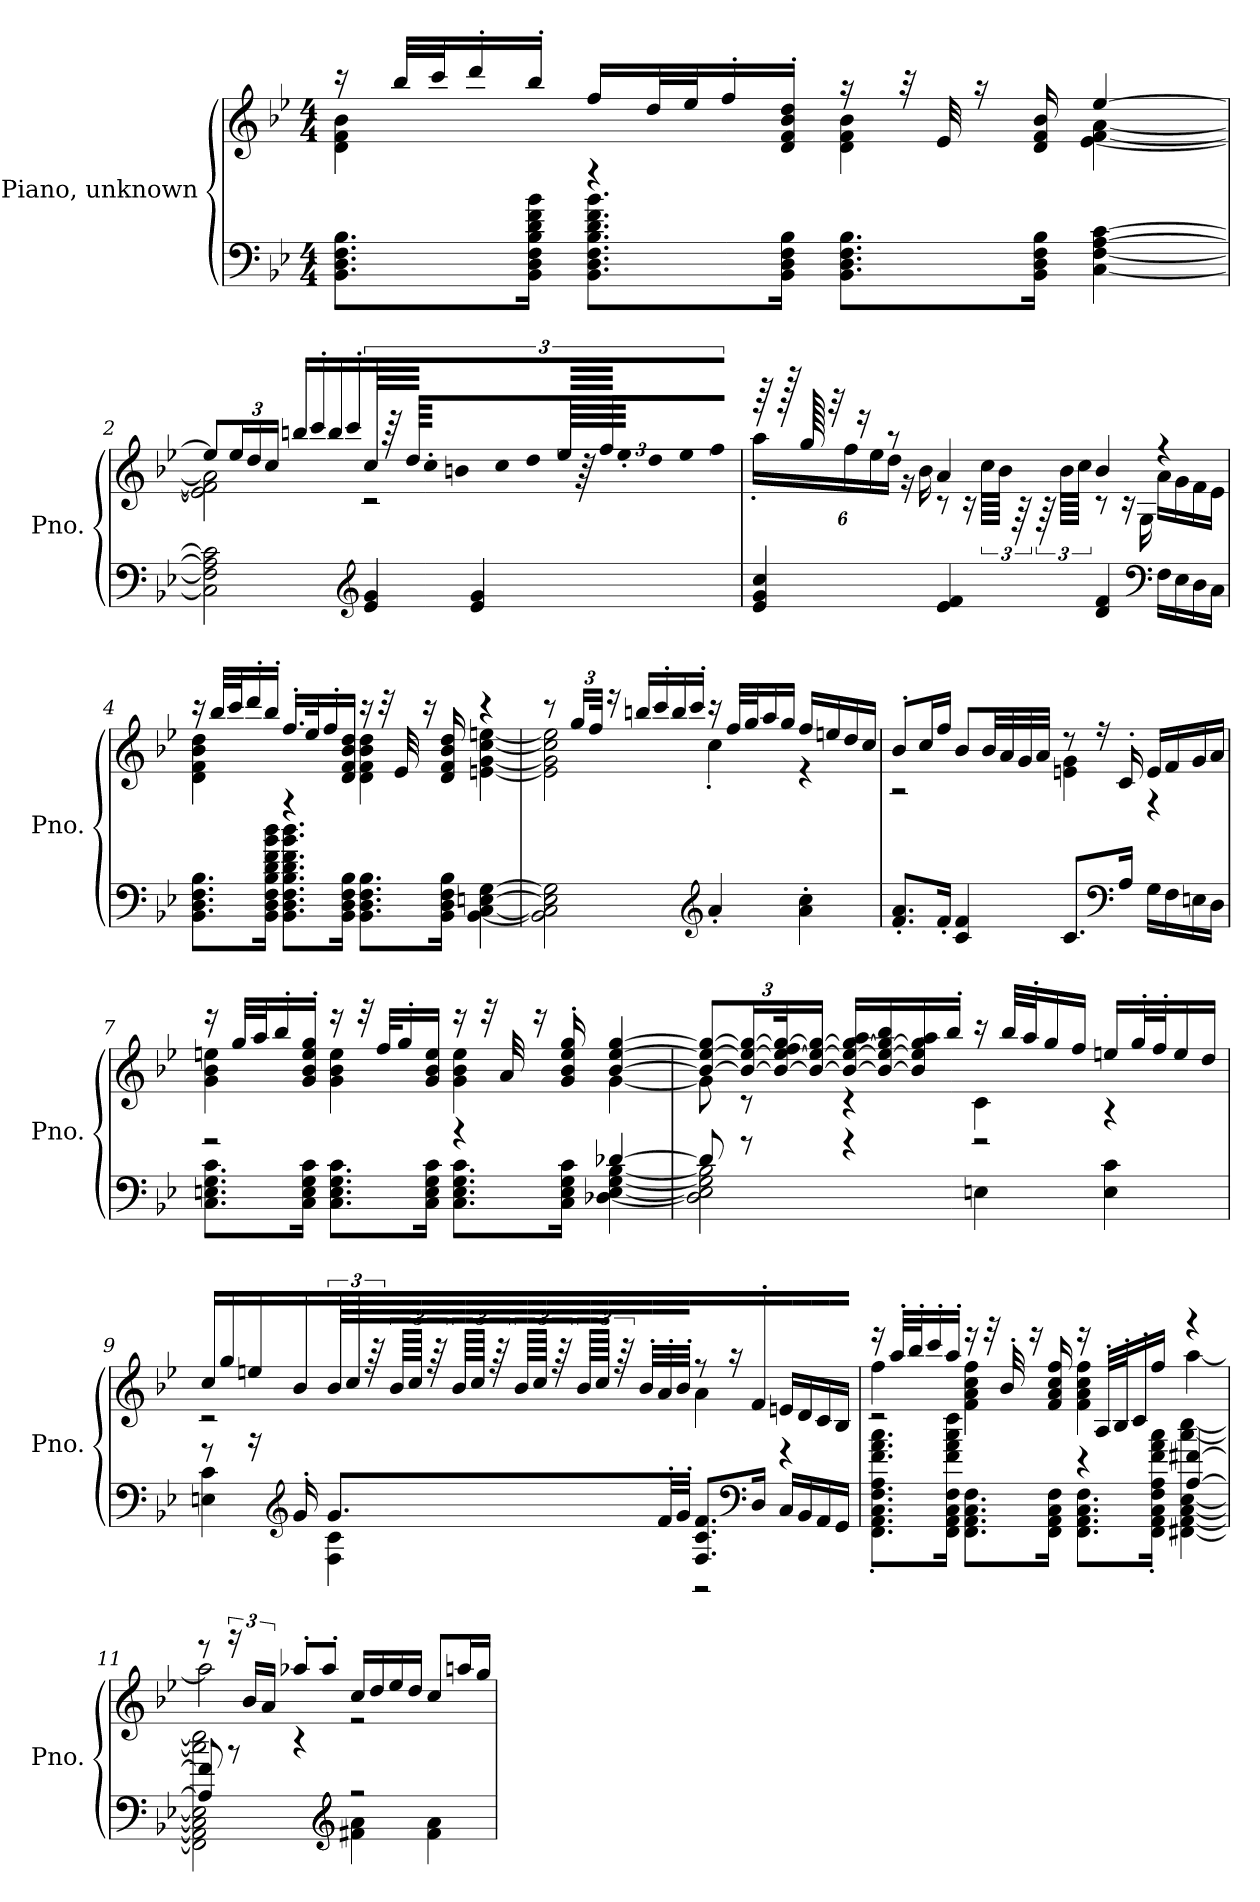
**kern	**kern
*part1	*part1
*staff2	*staff1
*I"Piano, unknown	*
*I'Pno.	*
*clefF4	*clefG2
*k[b-e-]	*k[b-e-]
*M4/4	*M4/4
*MM120	*MM120
=1	=1
*	*^
8.BB-\ 8.D\ 8.F\ 8.B-\L	16r	4d\ 4f\ 4b-\
.	32bb-/LLL	.
.	32ccc/J	.
.	16ddd'/	.
16BB-\ 16D\ 16F\ 16B-\ 16d\ 16f\ 16b-\Jk	16bb-'/JJ	.
8.BB-\ 8.D\ 8.F\ 8.B-\ 8.d\ 8.f\ 8.b-\L	16ff/LL	4r
.	32dd/L	.
.	32ee-/J	.
.	16ff'/	.
16BB-\ 16D\ 16F\ 16B-\Jk	16d/' 16f/' 16b-/' 16dd/'JJ	.
8.BB-\ 8.D\ 8.F\ 8.B-\L	16r	4d\ 4f\ 4b-\
.	32r	.
.	32e-/	.
.	16r	.
16BB-\ 16D\ 16F\ 16B-\Jk	16d/ 16f/ 16b-/	.
[4C\ [4F\ [4A\ [4c\	[4ee-/	[4e-\ [4f\ [4a\
=2	=2	=2
2C\] 2F\] 2A\] 2c\]	8ee-/L]	2e-\] 2f\] 2a\]
*	*Xbrackettup	*
.	24ee-/L	.
.	24dd/	.
.	24cc/JJ	.
.	16bbn/LL	.
.	16ccc'/	.
.	16bb/	.
.	16ccc'/	.
*clefG2	*	*
*	*brackettup	*
4e-/ 4g/	96cc/JJkk	2r
.	96r	.
.	96dd/KLLL	.
.	32cc'/J	.
.	16bn/	.
.	16cc/	.
.	16dd/	.
4e-/ 4g/	96ee-/JJkk	.
.	96r	.
.	96ff/KLLL	.
.	32ee-'/J	.
.	16dd/	.
.	16ee-/	.
.	16ff/JJ	.
!!LO:LB:g=z	!!
=3	=3	=3
*	*	*Xbrackettup
4e-/ 4g/ 4cc/	64r	24aa'\LL
.	128r	.
.	128gg/	.
.	32r	.
.	.	24ff\
.	16r	.
.	.	24ee-\
*	*	*brackettup
.	8r	24dd\JJ
.	.	24r
.	.	24b-\
4e-/ 4f/	4a/	8r
.	.	16r
.	.	96cc\LLLL
.	.	96b-\JJJJ
.	.	96r
.	.	96r
.	.	96b-\LLLL
.	.	96cc\JJJJ
4d/ 4f/	4b-/	8r
.	.	16r
.	.	16G\
*clefF4	*	*
16F\LL	4r	16a\LL
16E-\	.	16g\
16D\	.	16f\
16C\JJ	.	16e-\JJ
=4	=4	=4
8.BB-\ 8.D\ 8.F\ 8.B-\L	16r	4d\ 4f\ 4b-\ 4dd\
.	32bb-/LLL	.
.	32ccc/J	.
.	16ddd'/	.
16BB-\ 16D\ 16F\ 16B-\ 16d\ 16f\ 16b-\ 16dd\Jk	16bb-'/JJ	.
8.BB-\ 8.D\ 8.F\ 8.B-\ 8.d\ 8.f\ 8.b-\ 8.dd\L	16.ff'/LL	4r
.	32ee-/K	.
.	16ff'/	.
16BB-\ 16D\ 16F\ 16B-\Jk	16d/ 16f/ 16b-/ 16dd/JJ	.
8.BB-\ 8.D\ 8.F\ 8.B-\L	16r	4d\ 4f\ 4b-\ 4dd\
.	32r	.
.	32e-/	.
.	16r	.
16BB-\ 16D\ 16F\ 16B-\Jk	16d/ 16f/ 16b-/ 16dd/	.
[4BB-\ [4C\ [4En\ [4G\	4r	[4en\ [4g\ [4cc\ [4een\
!!LO:LB:g=z	!!
=5	=5	=5
2BB-\] 2C\] 2E\] 2G\]	8r	2e\] 2g\] 2cc\] 2ee\]
*	*Xbrackettup	*
.	24gg/LL	.
.	48ff/JJk	.
.	16r	.
.	16bbn/LL	.
.	16ccc'/	.
.	16bb/	.
.	16ccc'/JJ	.
*clefG2	*	*
4a'/	16r	4cc'\
.	32ff/LLL	.
.	32gg/J	.
.	16aa/	.
.	16gg/JJ	.
4a\' 4cc\'	16ff/LL	4r
.	16een/	.
.	16dd/	.
.	16cc/JJ	.
=6	=6	=6
8.f/' 8.a/'L	8b-'/L	2r
.	16cc/L	.
16f'/Jk	16ff/JJ	.
4c/ 4f/	8b-/L	.
.	32b-/LL	.
.	32a/	.
.	32g/	.
.	32a/JJJ	.
8.c/L	8r	4en\ 4g\
.	16r	.
*clefF4	*	*
16A/Jk	16c'/	.
16G\LL	16e/LL	4r
16F\	16f/	.
16En\	16g/	.
16D\JJ	16a/JJ	.
!!LO:LB:g=z	!!
=7	=7	=7
*^	*	*
2r	8.C\ 8.En\ 8.G\ 8.c\L	16r	4g\ 4b-\ 4een\
.	.	32gg/LLL	.
.	.	32aa/J	.
.	.	16bb-'/	.
.	16C\ 16E\ 16G\ 16c\Jk	16g/' 16b-/' 16ee/' 16gg/'JJ	.
.	8.C\ 8.E\ 8.G\ 8.c\L	16r	4g\ 4b-\ 4ee\
.	.	32r	.
.	.	32ff/KLL	.
.	.	16gg'/	.
.	16C\ 16E\ 16G\ 16c\Jk	16g/ 16b-/ 16ee/JJ	.
4r	8.C\ 8.E\ 8.G\ 8.c\L	16r	4g\ 4b-\ 4ee\
.	.	32r	.
.	.	32a/	.
.	.	16r	.
.	16C\ 16E\ 16G\ 16c\Jk	16g/' 16b-/' 16ee/' 16gg/'	.
[4d-X/	[4D-X\ [4E\ [4G\ [4B-\	[4b-/ [4ee/ [4gg/	[4g\
=8	=8	=8	=8
8d-/]	2D-\] 2E\] 2G\] 2B-\]	8b-/_ 8ee/_ 8gg/_L	8g\]
8r	.	24b-/_ 24ee/_ 24gg/_L	8r
.	.	48b-/_ 48ee/_ 48ff/ 48gg/_K	.
.	.	16b-/_ 16ee/_ 16gg/_JJ	.
4r	.	16b-/_ 16ee/_ 16gg/_ 16aa/LL	4r
.	.	16b-/_ 16ee/_ 16gg/_ 16bb-/	.
.	.	16b-/] 16ee/] 16gg/] 16aa/	.
.	.	16bb-'/JJ	.
2r	4En\	16r	4c\
.	.	32bb-/LLL	.
.	.	32aa'/J	.
.	.	16gg/	.
.	.	16ff/JJ	.
.	4E\ 4c\	16een/LL	4r
.	.	32gg'/L	.
.	.	32ff'/J	.
.	.	16ee/	.
.	.	16dd/JJ	.
!!LO:LB:g=z	!!
=9	=9	=9	=9
8r	4En\ 4c\	16cc/LL	2r
.	.	16gg/	.
16r	.	16een/	.
*clefG2	*	*	*
16g'/	.	16b-/	.
*	*	*brackettup	*
8.g/L	4F\ 4c\	96b-/LL	.
.	.	96cc/JJJJ	.
.	.	96r	.
.	.	96b-/LLLL	.
.	.	96cc/JJJJ	.
.	.	96r	.
.	.	96b-/LLLL	.
.	.	96cc/JJJJ	.
.	.	96r	.
.	.	96b-/LLLL	.
.	.	96cc/JJJJ	.
.	.	96r	.
.	.	96b-/LLLL	.
.	.	96cc/JJJJ	.
.	.	96r	.
.	.	32b-'/LLL	.
32f'/LL	.	32a'/	.
32g'/JJJ	.	32b-'/JJJ	.
8.F/ 8.c/ 8.f/L	2r	8r	4a\
.	.	16r	.
*clefF4	*	*	*
16D/Jk	.	16f'/	.
16C/LL	.	16en/LL	4r
16BB-/	.	16d/	.
16AA/	.	16c/	.
16GG/JJ	.	16B-/JJ	.
!!LO:LB:g=z	!!
=10	=10	=10	=10
2r	8.FF\' 8.AA\' 8.C\' 8.F\' 8.A\' 8.f\' 8.a\' 8.cc\'L	16r	4ff\
.	.	32aa'/LLL	.
.	.	32bb-'/J	.
.	.	16ccc'/	.
.	16FF\ 16AA\ 16C\ 16F\ 16f\ 16a\ 16cc\ 16ff\Jk	16aa'/JJ	.
.	8.FF\ 8.AA\ 8.C\ 8.F\L	16r	4f\ 4a\ 4cc\ 4ff\
.	.	32r	.
.	.	32b-'/	.
.	.	16r	.
.	16FF\ 16AA\ 16C\ 16F\Jk	16f/ 16a/ 16cc/ 16ff/	.
4r	8.FF\ 8.AA\ 8.C\ 8.F\L	16r	4f\ 4a\ 4cc\ 4ff\
.	.	32A'/LLL	.
.	.	32B-'/J	.
.	.	16c'/	.
.	16FF\' 16AA\' 16C\' 16F\' 16A\' 16f\' 16a\' 16cc\'Jk	16ff/JJ	.
[4A/ [4f#X/	[4FF#X\ [4AA\ [4C\ [4E-\ [4cc\ [4ee-\	4r	[4aa\
=11	=11	=11	=11
8A/] 8f#/]	2FF#\] 2AA\] 2C\] 2E-\] 2cc\] 2ee-\]	8r	2aa\]
8r	.	24r	.
.	.	24b-/LL	.
.	.	24a/JJ	.
4r	.	8aa-X'/L	.
.	.	8aa-'/J	.
*clefG2	*	*	*
2r	4f#X\ 4a\	16cc/LL	2r
.	.	16dd/	.
.	.	16ee-/	.
.	.	16dd/JJ	.
.	4f#\ 4a\	8cc/L	.
.	.	16aan/L	.
.	.	16gg/JJ	.
*v	*v	*	*
*	*v	*v
=	=
*-	*-
